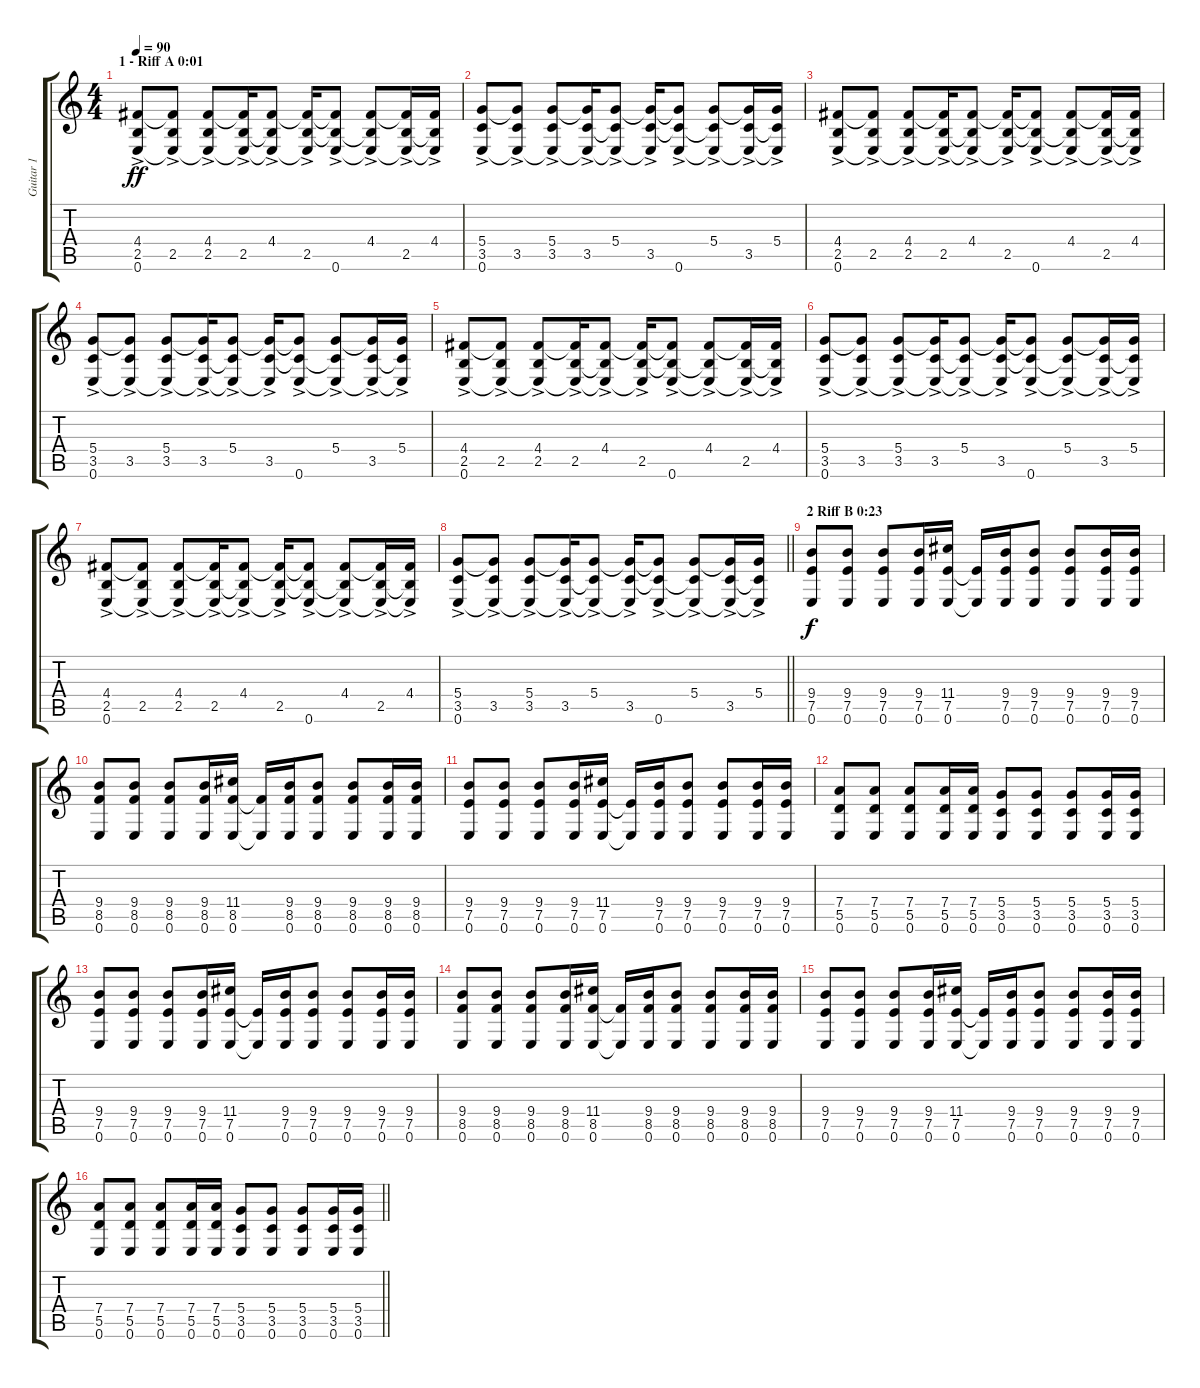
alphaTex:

\track ("Guitar 1" "Guitar 1") {instrument distortionguitar}
\staff {score tabs}
\tuning (E4 B3 G3 D3 A2 E2) {hide}
\ts (4 4)
\section ("" "1 - Riff A 0:01")
\tempo 90
\clef g2
\ks c
(4.4 2.5 0.6{ac}).8{dy ff instrument distortionguitar} (4.4{t} 2.5{ac} 0.6{t}).8 (4.4{ac} 2.5 0.6{t}).8 (4.4{t} 2.5{ac} 0.6{t}).16 (4.4{ac} 2.5{t} 0.6{t}).8 (4.4{t} 2.5{ac} 0.6{t}).16 (4.4{t} 2.5{t} 0.6{ac}).8 (4.4{ac} 2.5{t} 0.6{t}).8 (4.4{t} 2.5{ac} 0.6{t}).16 (4.4{ac} 2.5{t} 0.6{t}).16 |
(5.4 3.5 0.6{ac}).8 (5.4{t} 3.5{ac} 0.6{t}).8 (5.4{ac} 3.5 0.6{t}).8 (5.4{t} 3.5{ac} 0.6{t}).16 (5.4{ac} 3.5{t} 0.6{t}).8 (5.4{t} 3.5{ac} 0.6{t}).16 (5.4{t} 3.5{t} 0.6{ac}).8 (5.4{ac} 3.5{t} 0.6{t}).8 (5.4{t} 3.5{ac} 0.6{t}).16 (5.4{ac} 3.5{t} 0.6{t}).16 |
(4.4 2.5 0.6{ac}).8 (4.4{t} 2.5{ac} 0.6{t}).8 (4.4{ac} 2.5 0.6{t}).8 (4.4{t} 2.5{ac} 0.6{t}).16 (4.4{ac} 2.5{t} 0.6{t}).8 (4.4{t} 2.5{ac} 0.6{t}).16 (4.4{t} 2.5{t} 0.6{ac}).8 (4.4{ac} 2.5{t} 0.6{t}).8 (4.4{t} 2.5{ac} 0.6{t}).16 (4.4{ac} 2.5{t} 0.6{t}).16 |
(5.4 3.5 0.6{ac}).8 (5.4{t} 3.5{ac} 0.6{t}).8 (5.4{ac} 3.5 0.6{t}).8 (5.4{t} 3.5{ac} 0.6{t}).16 (5.4{ac} 3.5{t} 0.6{t}).8 (5.4{t} 3.5{ac} 0.6{t}).16 (5.4{t} 3.5{t} 0.6{ac}).8 (5.4{ac} 3.5{t} 0.6{t}).8 (5.4{t} 3.5{ac} 0.6{t}).16 (5.4{ac} 3.5{t} 0.6{t}).16 |
(4.4 2.5 0.6{ac}).8 (4.4{t} 2.5{ac} 0.6{t}).8 (4.4{ac} 2.5 0.6{t}).8 (4.4{t} 2.5{ac} 0.6{t}).16 (4.4{ac} 2.5{t} 0.6{t}).8 (4.4{t} 2.5{ac} 0.6{t}).16 (4.4{t} 2.5{t} 0.6{ac}).8 (4.4{ac} 2.5{t} 0.6{t}).8 (4.4{t} 2.5{ac} 0.6{t}).16 (4.4{ac} 2.5{t} 0.6{t}).16 |
(5.4 3.5 0.6{ac}).8 (5.4{t} 3.5{ac} 0.6{t}).8 (5.4{ac} 3.5 0.6{t}).8 (5.4{t} 3.5{ac} 0.6{t}).16 (5.4{ac} 3.5{t} 0.6{t}).8 (5.4{t} 3.5{ac} 0.6{t}).16 (5.4{t} 3.5{t} 0.6{ac}).8 (5.4{ac} 3.5{t} 0.6{t}).8 (5.4{t} 3.5{ac} 0.6{t}).16 (5.4{ac} 3.5{t} 0.6{t}).16 |
(4.4 2.5 0.6{ac}).8 (4.4{t} 2.5{ac} 0.6{t}).8 (4.4{ac} 2.5 0.6{t}).8 (4.4{t} 2.5{ac} 0.6{t}).16 (4.4{ac} 2.5{t} 0.6{t}).8 (4.4{t} 2.5{ac} 0.6{t}).16 (4.4{t} 2.5{t} 0.6{ac}).8 (4.4{ac} 2.5{t} 0.6{t}).8 (4.4{t} 2.5{ac} 0.6{t}).16 (4.4{ac} 2.5{t} 0.6{t}).16 |
\barLineRight lightlight
(5.4 3.5 0.6{ac}).8 (5.4{t} 3.5{ac} 0.6{t}).8 (5.4{ac} 3.5 0.6{t}).8 (5.4{t} 3.5{ac} 0.6{t}).16 (5.4{ac} 3.5{t} 0.6{t}).8 (5.4{t} 3.5{ac} 0.6{t}).16 (5.4{t} 3.5{t} 0.6{ac}).8 (5.4{ac} 3.5{t} 0.6{t}).8 (5.4{t} 3.5{ac} 0.6{t}).16 (5.4{ac} 3.5{t} 0.6{t}).16 |
\section ("" "2 Riff B 0:23")
(9.4 7.5 0.6).8{dy f} (9.4 7.5 0.6).8 (9.4 7.5 0.6).8 (9.4 7.5 0.6).16 (11.4 7.5 0.6).16 (7.5{t} 0.6{t}).16 (9.4 7.5 0.6).16 (9.4 7.5 0.6).8 (9.4 7.5 0.6).8 (9.4 7.5 0.6).16 (9.4 7.5 0.6).16 |
(9.4 8.5 0.6).8 (9.4 8.5 0.6).8 (9.4 8.5 0.6).8 (9.4 8.5 0.6).16 (11.4 8.5 0.6).16 (8.5{t} 0.6{t}).16 (9.4 8.5 0.6).16 (9.4 8.5 0.6).8 (9.4 8.5 0.6).8 (9.4 8.5 0.6).16 (9.4 8.5 0.6).16 |
(9.4 7.5 0.6).8 (9.4 7.5 0.6).8 (9.4 7.5 0.6).8 (9.4 7.5 0.6).16 (11.4 7.5 0.6).16 (7.5{t} 0.6{t}).16 (9.4 7.5 0.6).16 (9.4 7.5 0.6).8 (9.4 7.5 0.6).8 (9.4 7.5 0.6).16 (9.4 7.5 0.6).16 |
(7.4 5.5 0.6).8 (7.4 5.5 0.6).8 (7.4 5.5 0.6).8 (7.4 5.5 0.6).16 (7.4 5.5 0.6).16 (5.4 3.5 0.6).8 (5.4 3.5 0.6).8 (5.4 3.5 0.6).8 (5.4 3.5 0.6).16 (5.4 3.5 0.6).16 |
(9.4 7.5 0.6).8 (9.4 7.5 0.6).8 (9.4 7.5 0.6).8 (9.4 7.5 0.6).16 (11.4 7.5 0.6).16 (7.5{t} 0.6{t}).16 (9.4 7.5 0.6).16 (9.4 7.5 0.6).8 (9.4 7.5 0.6).8 (9.4 7.5 0.6).16 (9.4 7.5 0.6).16 |
(9.4 8.5 0.6).8 (9.4 8.5 0.6).8 (9.4 8.5 0.6).8 (9.4 8.5 0.6).16 (11.4 8.5 0.6).16 (8.5{t} 0.6{t}).16 (9.4 8.5 0.6).16 (9.4 8.5 0.6).8 (9.4 8.5 0.6).8 (9.4 8.5 0.6).16 (9.4 8.5 0.6).16 |
(9.4 7.5 0.6).8 (9.4 7.5 0.6).8 (9.4 7.5 0.6).8 (9.4 7.5 0.6).16 (11.4 7.5 0.6).16 (7.5{t} 0.6{t}).16 (9.4 7.5 0.6).16 (9.4 7.5 0.6).8 (9.4 7.5 0.6).8 (9.4 7.5 0.6).16 (9.4 7.5 0.6).16 |
\barLineRight lightlight
(7.4 5.5 0.6).8 (7.4 5.5 0.6).8 (7.4 5.5 0.6).8 (7.4 5.5 0.6).16 (7.4 5.5 0.6).16 (5.4 3.5 0.6).8 (5.4 3.5 0.6).8 (5.4 3.5 0.6).8 (5.4 3.5 0.6).16 (5.4 3.5 0.6).16
